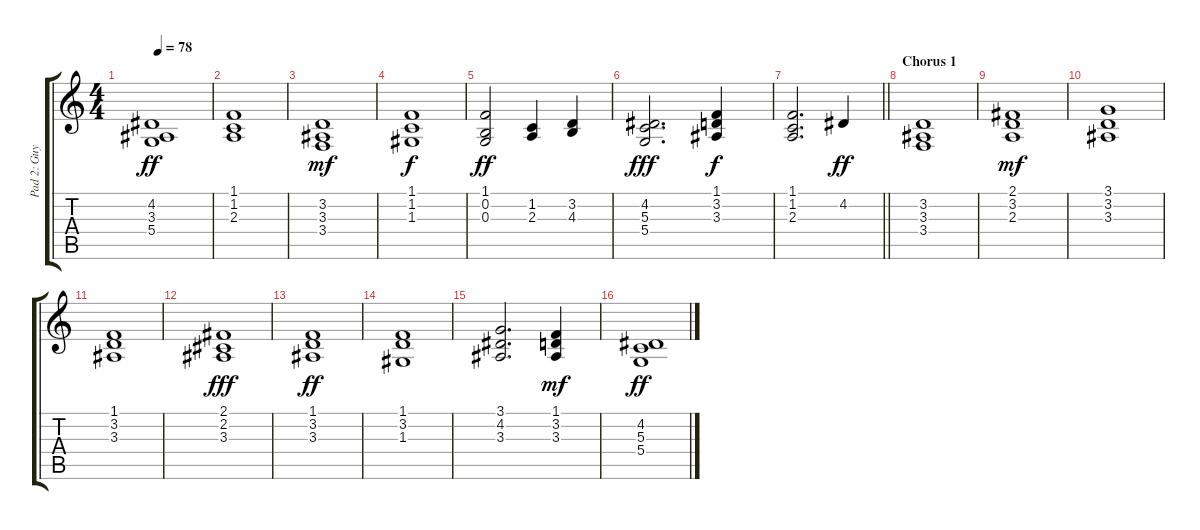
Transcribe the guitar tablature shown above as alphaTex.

\track ("Pad 2: Guy Babylon" "Pad 2: Guy") {instrument pad1newage}
\staff {score tabs}
\tuning (E4 B3 G3 D3 A2 E2) {hide}
\ts (4 4)
\tempo 78
\clef g2
\ks c
(4.2 3.3 5.4).1{dy ff} |
(1.1 1.2 2.3).1 |
(3.2 3.3 3.4).1{dy mf} |
(1.1 1.2 1.3).1{dy f} |
(1.1 0.2 0.3).2{dy ff} (1.2 2.3).4 (3.2 4.3).4 |
(4.2 5.3 5.4).2{d dy fff} (1.1 3.2 3.3).4{dy f} |
\barLineRight lightlight
(1.1 1.2 2.3).2{d} 4.2.4{dy ff} |
\section ("" "Chorus 1")
(3.2 3.3 3.4).1 |
(2.1 3.2 2.3).1{dy mf} |
(3.1 3.2 3.3).1 |
(1.1 3.2 3.3).1 |
(2.1 2.2 3.3).1{dy fff} |
(1.1 3.2 3.3).1{dy ff} |
(1.1 3.2 1.3).1 |
(3.1 4.2 3.3).2{d} (1.1 3.2 3.3).4{dy mf} |
(4.2 5.3 5.4).1{dy ff}
